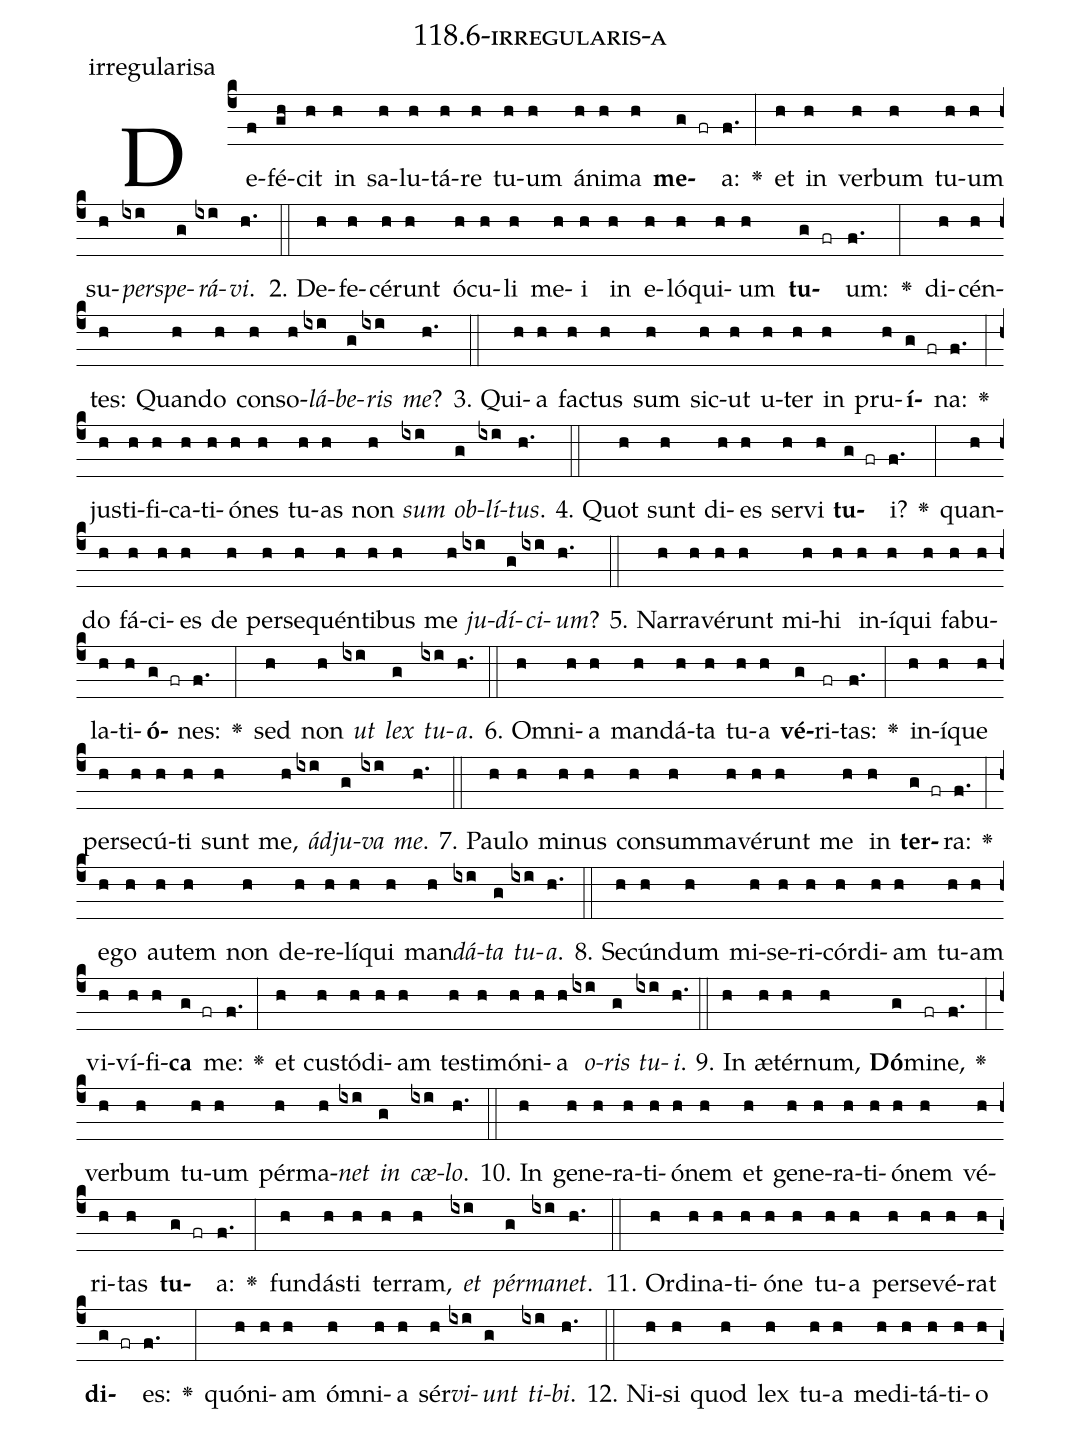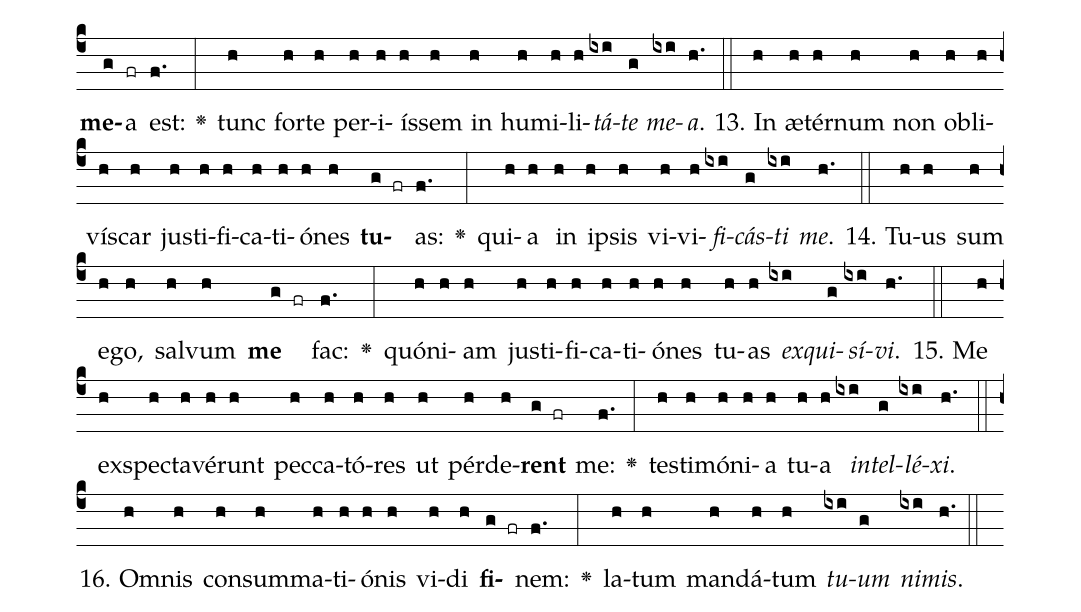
name: 118.6-irregularis-a;
annotation: irregularisa;
%%
(c4)De(f)fé(gh)cit(h) in(h) sa(h)lu(h)tá(h)re(h) tu(h)um(h) á(h)ni(h)ma(h) <b>me</b>(g fr)a:(f.) <v>\greheightstar</v>(:) et(h) in(h) ver(h)bum(h) tu(h)um(h) su(h)<i>per</i>(ixi)<i>spe</i>(g)<i>rá</i>(ixi)<i>vi</i>.(h.) (::)
2. De(h)fe(h)cé(h)runt(h) ó(h)cu(h)li(h) me(h)i(h) in(h) e(h)ló(h)qui(h)um(h) <b>tu</b>(g fr)um:(f.) <v>\greheightstar</v>(:) di(h)cén(h)tes:(h) Quan(h)do(h) con(h)so(h)<i>lá</i>(ixi)<i>be</i>(g)<i>ris</i>(ixi) <i>me</i>?(h.) (::)
3. Qui(h)a(h) fac(h)tus(h) sum(h) sic(h)ut(h) u(h)ter(h) in(h) pru(h)<b>í</b>(g fr)na:(f.) <v>\greheightstar</v>(:) jus(h)ti(h)fi(h)ca(h)ti(h)ó(h)nes(h) tu(h)as(h) non(h) <i>sum</i>(ixi) <i>ob</i>(g)<i>lí</i>(ixi)<i>tus</i>.(h.) (::)
4. Quot(h) sunt(h) di(h)es(h) ser(h)vi(h) <b>tu</b>(g fr)i?(f.) <v>\greheightstar</v>(:) quan(h)do(h) fá(h)ci(h)es(h) de(h) per(h)se(h)quén(h)ti(h)bus(h) me(h) <i>ju</i>(ixi)<i>dí</i>(g)<i>ci</i>(ixi)<i>um</i>?(h.) (::)
5. Nar(h)ra(h)vé(h)runt(h) mi(h)hi(h) in(h)í(h)qui(h) fa(h)bu(h)la(h)ti(h)<b>ó</b>(g fr)nes:(f.) <v>\greheightstar</v>(:) sed(h) non(h) <i>ut</i>(ixi) <i>lex</i>(g) <i>tu</i>(ixi)<i>a</i>.(h.) (::)
6. Om(h)ni(h)a(h) man(h)dá(h)ta(h) tu(h)a(h) <b>vé</b>(g)ri(fr)tas:(f.) <v>\greheightstar</v>(:) in(h)í(h)que(h) per(h)se(h)cú(h)ti(h) sunt(h) me,(h) <i>ád</i>(ixi)<i>ju</i>(g)<i>va</i>(ixi) <i>me</i>.(h.) (::)
7. Pau(h)lo(h) mi(h)nus(h) con(h)sum(h)ma(h)vé(h)runt(h) me(h) in(h) <b>ter</b>(g fr)ra:(f.) <v>\greheightstar</v>(:) e(h)go(h) au(h)tem(h) non(h) de(h)re(h)lí(h)qui(h) man(h)<i>dá</i>(ixi)<i>ta</i>(g) <i>tu</i>(ixi)<i>a</i>.(h.) (::)
8. Se(h)cún(h)dum(h) mi(h)se(h)ri(h)cór(h)di(h)am(h) tu(h)am(h) vi(h)ví(h)fi(h)<b>ca</b>(g fr) me:(f.) <v>\greheightstar</v>(:) et(h) cus(h)tó(h)di(h)am(h) tes(h)ti(h)mó(h)ni(h)a(h) <i>o</i>(ixi)<i>ris</i>(g) <i>tu</i>(ixi)<i>i</i>.(h.) (::)
9. In(h) æ(h)tér(h)num,(h) <b>Dó</b>(g)mi(fr)ne,(f.) <v>\greheightstar</v>(:) ver(h)bum(h) tu(h)um(h) pér(h)ma(h)<i>net</i>(ixi) <i>in</i>(g) <i>cæ</i>(ixi)<i>lo</i>.(h.) (::)
10. In(h) ge(h)ne(h)ra(h)ti(h)ó(h)nem(h) et(h) ge(h)ne(h)ra(h)ti(h)ó(h)nem(h) vé(h)ri(h)tas(h) <b>tu</b>(g fr)a:(f.) <v>\greheightstar</v>(:) fun(h)dás(h)ti(h) ter(h)ram,(h) <i>et</i>(ixi) <i>pér</i>(g)<i>ma</i>(ixi)<i>net</i>.(h.) (::)
11. Or(h)di(h)na(h)ti(h)ó(h)ne(h) tu(h)a(h) per(h)se(h)vé(h)rat(h) <b>di</b>(g fr)es:(f.) <v>\greheightstar</v>(:) quón(h)i(h)am(h) óm(h)ni(h)a(h) sér(h)<i>vi</i>(ixi)<i>unt</i>(g) <i>ti</i>(ixi)<i>bi</i>.(h.) (::)
12. Ni(h)si(h) quod(h) lex(h) tu(h)a(h) me(h)di(h)tá(h)ti(h)o(h) <b>me</b>(g)a(fr) est:(f.) <v>\greheightstar</v>(:) tunc(h) for(h)te(h) per(h)i(h)ís(h)sem(h) in(h) hu(h)mi(h)li(h)<i>tá</i>(ixi)<i>te</i>(g) <i>me</i>(ixi)<i>a</i>.(h.) (::)
13. In(h) æ(h)tér(h)num(h) non(h) ob(h)li(h)vís(h)car(h) jus(h)ti(h)fi(h)ca(h)ti(h)ó(h)nes(h) <b>tu</b>(g fr)as:(f.) <v>\greheightstar</v>(:) qui(h)a(h) in(h) ip(h)sis(h) vi(h)vi(h)<i>fi</i>(ixi)<i>cás</i>(g)<i>ti</i>(ixi) <i>me</i>.(h.) (::)
14. Tu(h)us(h) sum(h) e(h)go,(h) sal(h)vum(h) <b>me</b>(g fr) fac:(f.) <v>\greheightstar</v>(:) quón(h)i(h)am(h) jus(h)ti(h)fi(h)ca(h)ti(h)ó(h)nes(h) tu(h)as(h) <i>ex</i>(ixi)<i>qui</i>(g)<i>sí</i>(ixi)<i>vi</i>.(h.) (::)
15. Me(h) ex(h)spec(h)ta(h)vé(h)runt(h) pec(h)ca(h)tó(h)res(h) ut(h) pér(h)de(h)<b>rent</b>(g fr) me:(f.) <v>\greheightstar</v>(:) tes(h)ti(h)mó(h)ni(h)a(h) tu(h)a(h) <i>in</i>(ixi)<i>tel</i>(g)<i>lé</i>(ixi)<i>xi</i>.(h.) (::)
16. Om(h)nis(h) con(h)sum(h)ma(h)ti(h)ó(h)nis(h) vi(h)di(h) <b>fi</b>(g fr)nem:(f.) <v>\greheightstar</v>(:) la(h)tum(h) man(h)dá(h)tum(h) <i>tu</i>(ixi)<i>um</i>(g) <i>ni</i>(ixi)<i>mis</i>.(h.) (::)
